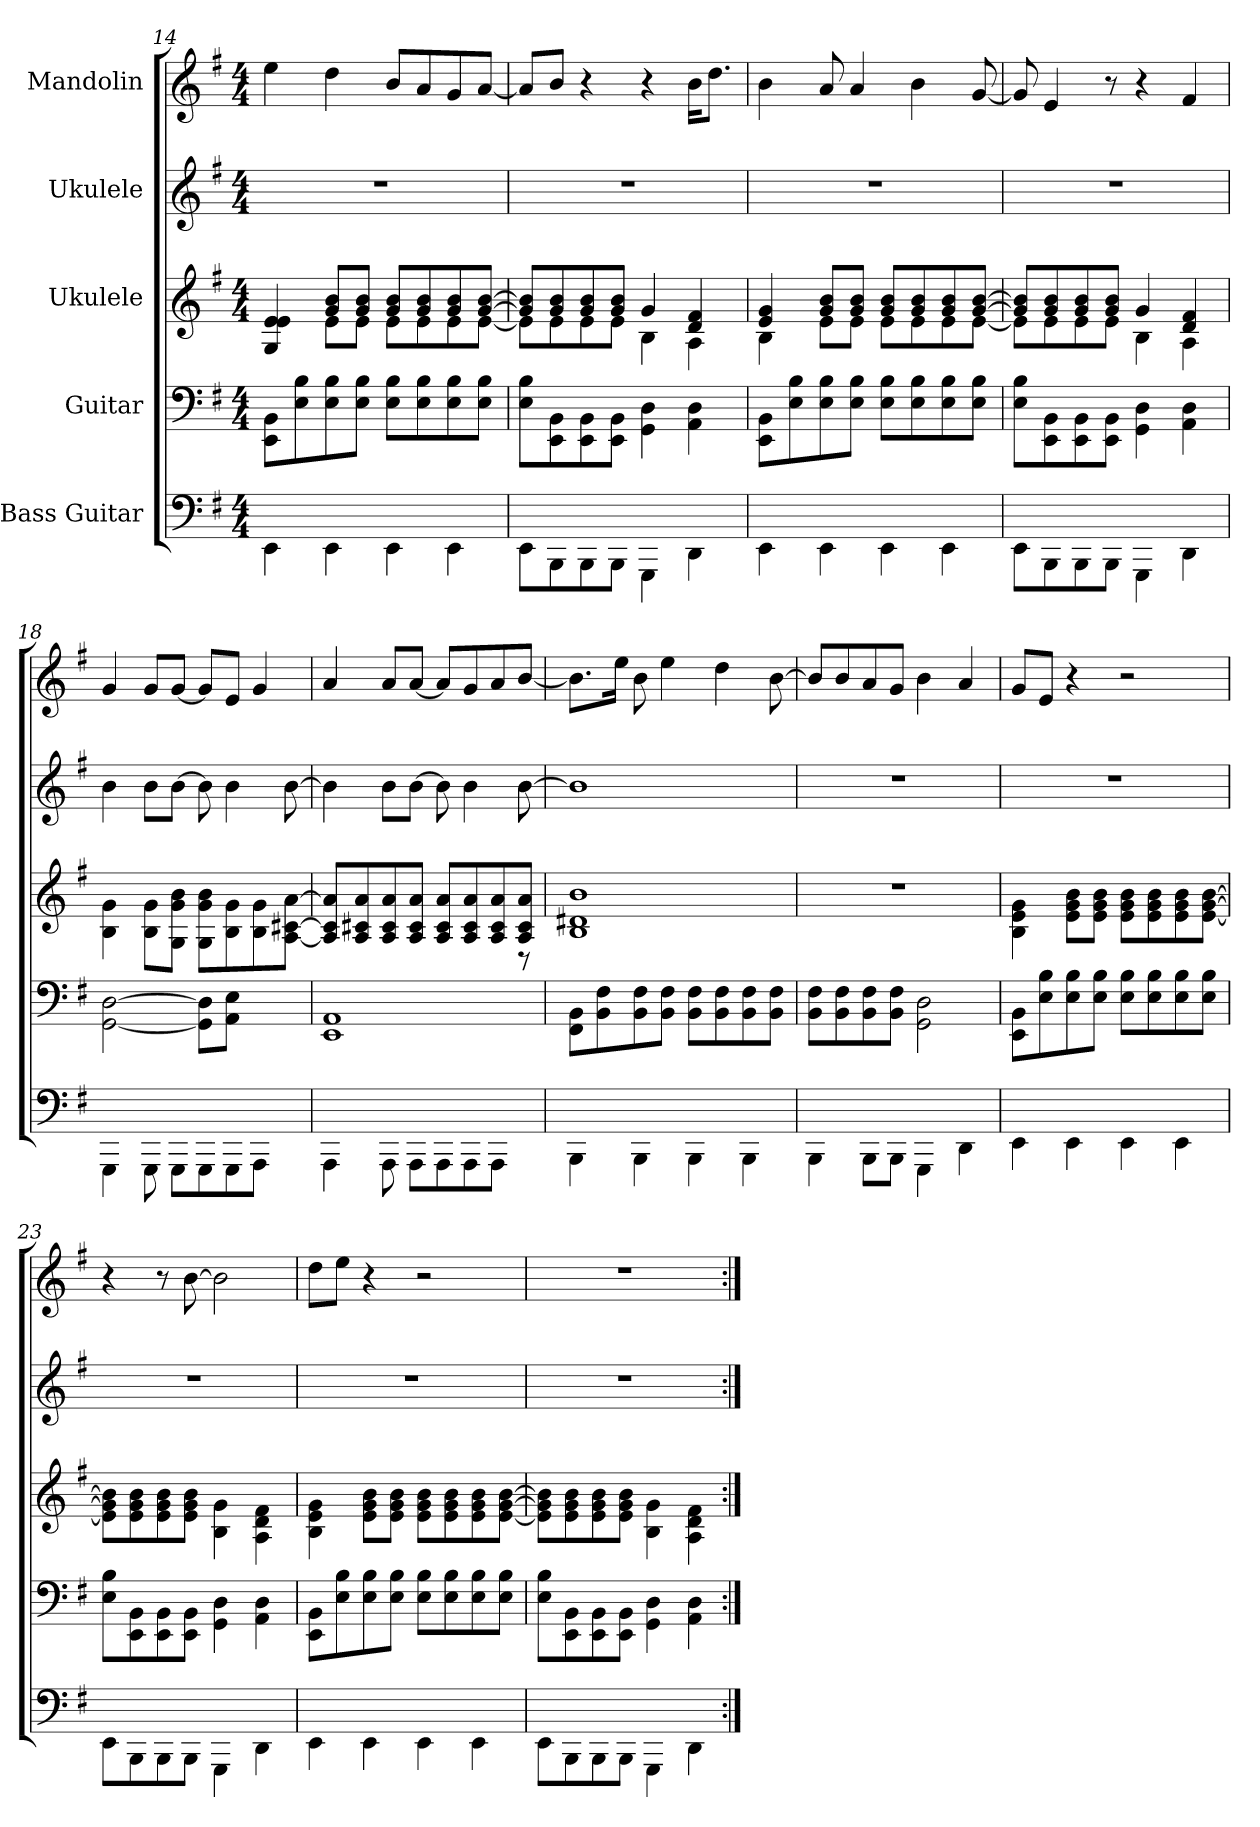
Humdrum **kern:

**kern	**kern	**kern	**kern	**kern
*part5	*part4	*part3	*part2	*part1
*staff5	*staff4	*staff3	*staff2	*staff1
*I"Bass Guitar	*I"Guitar	*I"Ukulele	*I"Ukulele	*I"Mandolin
*	*	*	*	*clefG2
*k[f#]	*k[f#]	*k[f#]	*k[f#]	*k[f#]
*e:	*e:	*e:	*e:	*e:
*M4/4	*M4/4	*M4/4	*M4/4	*M4/4
=14	=14	=14	=14	=14
*	*	*^	*	*
4EE\	8EE\ 8BB\L	4G/ 4e/ 4e/	4ryy	1r	4ee\
.	8E\ 8B\	.	.	.	.
4EE\	8E\ 8B\	8g/ 8b/L	8e\L	.	4dd\
.	8E\ 8B\J	8g/ 8b/J	8e\J	.	.
4EE\	8E\ 8B\L	8g/ 8b/L	8e\L	.	8b/L
.	8E\ 8B\	8g/ 8b/	8e\	.	8a/
4EE\	8E\ 8B\	8g/ 8b/	8e\	.	8g/
.	8E\ 8B\J	[8g/ [8b/J	[8e\J	.	[8a/J
=15	=15	=15	=15	=15	=15
8EE\L	8E\ 8B\L	8g/] 8b/]L	8e\L]	1r	8a/L]
8BBB\	8EE\ 8BB\	8g/ 8b/	8e\	.	8b/J
8BBB\	8EE\ 8BB\	8g/ 8b/	8e\	.	4r
8BBB\J	8EE\ 8BB\J	8g/ 8b/J	8e\J	.	.
4GGG\	4GG\ 4D\	4g/	4B\	.	4r
4DD\	4AA\ 4D\	4d/ 4f#/	4A\	.	16b\KL
.	.	.	.	.	8.dd\J
=16	=16	=16	=16	=16	=16
4EE\	8EE\ 8BB\L	4e/ 4g/	4B\	1r	4b\
.	8E\ 8B\	.	.	.	.
4EE\	8E\ 8B\	8g/ 8b/L	8e\L	.	8a/
.	8E\ 8B\J	8g/ 8b/J	8e\J	.	4a/
4EE\	8E\ 8B\L	8g/ 8b/L	8e\L	.	.
.	8E\ 8B\	8g/ 8b/	8e\	.	4b\
4EE\	8E\ 8B\	8g/ 8b/	8e\	.	.
.	8E\ 8B\J	[8g/ [8b/J	[8e\J	.	[8g/
=17	=17	=17	=17	=17	=17
8EE\L	8E\ 8B\L	8g/] 8b/]L	8e\L]	1r	8g/]
8BBB\	8EE\ 8BB\	8g/ 8b/	8e\	.	4e/
8BBB\	8EE\ 8BB\	8g/ 8b/	8e\	.	.
8BBB\J	8EE\ 8BB\J	8g/ 8b/J	8e\J	.	8r
4GGG\	4GG\ 4D\	4g/	4B\	.	4r
4DD\	4AA\ 4D\	4d/ 4f#/	4A\	.	4f#/
*	*	*v	*v	*	*
=18	=18	=18	=18	=18
4GGG\	[2GG\ [2D\	4B\ 4g\	4b\	4g/
8GGG\	.	8B\ 8g\L	8b\L	8g/L
8GGG\L	.	8G\ 8g\ 8b\J	[8b\J	[8g/J
8GGG\	8GG\] 8D\]L	8G\ 8g\ 8b\L	8b\]	8g/L]
8GGG\	8AA\ 8E\J	8B\ 8g\	4b\	8e/J
8AAA\J	4ryy	8B\ 8g\	.	4g/
8ryy	.	[8A\ [8c#\ [8a\J	[8b\	.
!!LO:PB:g=z
=19	=19	=19	=19	=19
*	*	*^	*	*
4AAA\	1EE 1AA	8A/] 8c#/] 8a/]L	2..ryy	4b\]	4a/
.	.	8A/ 8c#/ 8a/	.	.	.
8AAA\	.	8A/ 8c#/ 8a/	.	8b\L	8a/L
8AAA\L	.	8A/ 8c#/ 8a/J	.	[8b\J	[8a/J
8AAA\	.	8A/ 8c#/ 8a/L	.	8b\]	8a/L]
8AAA\	.	8A/ 8c#/ 8a/	.	4b\	8g/
8AAA\J	.	8A/ 8c#/ 8a/	.	.	8a/
8ryy	.	8A/ 8c#/ 8a/J	8r	[8b\	[8b/J
=20	=20	=20	=20	=20	=20
4BBB\	8FF#\ 8BB\L	1d# 1b	1B	1b]	8.b\L]
.	8BB\ 8F#\	.	.	.	.
.	.	.	.	.	16ee\Jk
4BBB\	8BB\ 8F#\	.	.	.	8b\
.	8BB\ 8F#\J	.	.	.	4ee\
4BBB\	8BB\ 8F#\L	.	.	.	.
.	8BB\ 8F#\	.	.	.	4dd\
4BBB\	8BB\ 8F#\	.	.	.	.
.	8BB\ 8F#\J	.	.	.	[8b\
*	*	*v	*v	*	*
!!LO:LB:g=z
=21	=21	=21	=21	=21
4BBB\	8BB\ 8F#\L	1r	1r	8b/L]
.	8BB\ 8F#\	.	.	8b/
8BBB\L	8BB\ 8F#\	.	.	8a/
8BBB\J	8BB\ 8F#\J	.	.	8g/J
4GGG\	2GG\ 2D\	.	.	4b\
4DD\	.	.	.	4a/
=22	=22	=22	=22	=22
4EE\	8EE\ 8BB\L	4B\ 4e\ 4g\	1r	8g/L
.	8E\ 8B\	.	.	8e/J
4EE\	8E\ 8B\	8e\ 8g\ 8b\L	.	4r
.	8E\ 8B\J	8e\ 8g\ 8b\J	.	.
4EE\	8E\ 8B\L	8e\ 8g\ 8b\L	.	2r
.	8E\ 8B\	8e\ 8g\ 8b\	.	.
4EE\	8E\ 8B\	8e\ 8g\ 8b\	.	.
.	8E\ 8B\J	[8e\ [8g\ [8b\J	.	.
=23	=23	=23	=23	=23
8EE\L	8E\ 8B\L	8e\] 8g\] 8b\]L	1r	4r
8BBB\	8EE\ 8BB\	8e\ 8g\ 8b\	.	.
8BBB\	8EE\ 8BB\	8e\ 8g\ 8b\	.	8r
8BBB\J	8EE\ 8BB\J	8e\ 8g\ 8b\J	.	[8b\
4GGG\	4GG\ 4D\	4B\ 4g\	.	2b\]
4DD\	4AA\ 4D\	4A\ 4d\ 4f#\	.	.
=24	=24	=24	=24	=24
4EE\	8EE\ 8BB\L	4B\ 4e\ 4g\	1r	8dd\L
.	8E\ 8B\	.	.	8ee\J
4EE\	8E\ 8B\	8e\ 8g\ 8b\L	.	4r
.	8E\ 8B\J	8e\ 8g\ 8b\J	.	.
4EE\	8E\ 8B\L	8e\ 8g\ 8b\L	.	2r
.	8E\ 8B\	8e\ 8g\ 8b\	.	.
4EE\	8E\ 8B\	8e\ 8g\ 8b\	.	.
.	8E\ 8B\J	[8e\ [8g\ [8b\J	.	.
=25	=25	=25	=25	=25
8EE\L	8E\ 8B\L	8e\] 8g\] 8b\]L	1r	1r
8BBB\	8EE\ 8BB\	8e\ 8g\ 8b\	.	.
8BBB\	8EE\ 8BB\	8e\ 8g\ 8b\	.	.
8BBB\J	8EE\ 8BB\J	8e\ 8g\ 8b\J	.	.
4GGG\	4GG\ 4D\	4B\ 4g\	.	.
4DD\	4AA\ 4D\	4A\ 4d\ 4f#\	.	.
=:|!	=:|!	=:|!	=:|!	=:|!
*-	*-	*-	*-	*-
